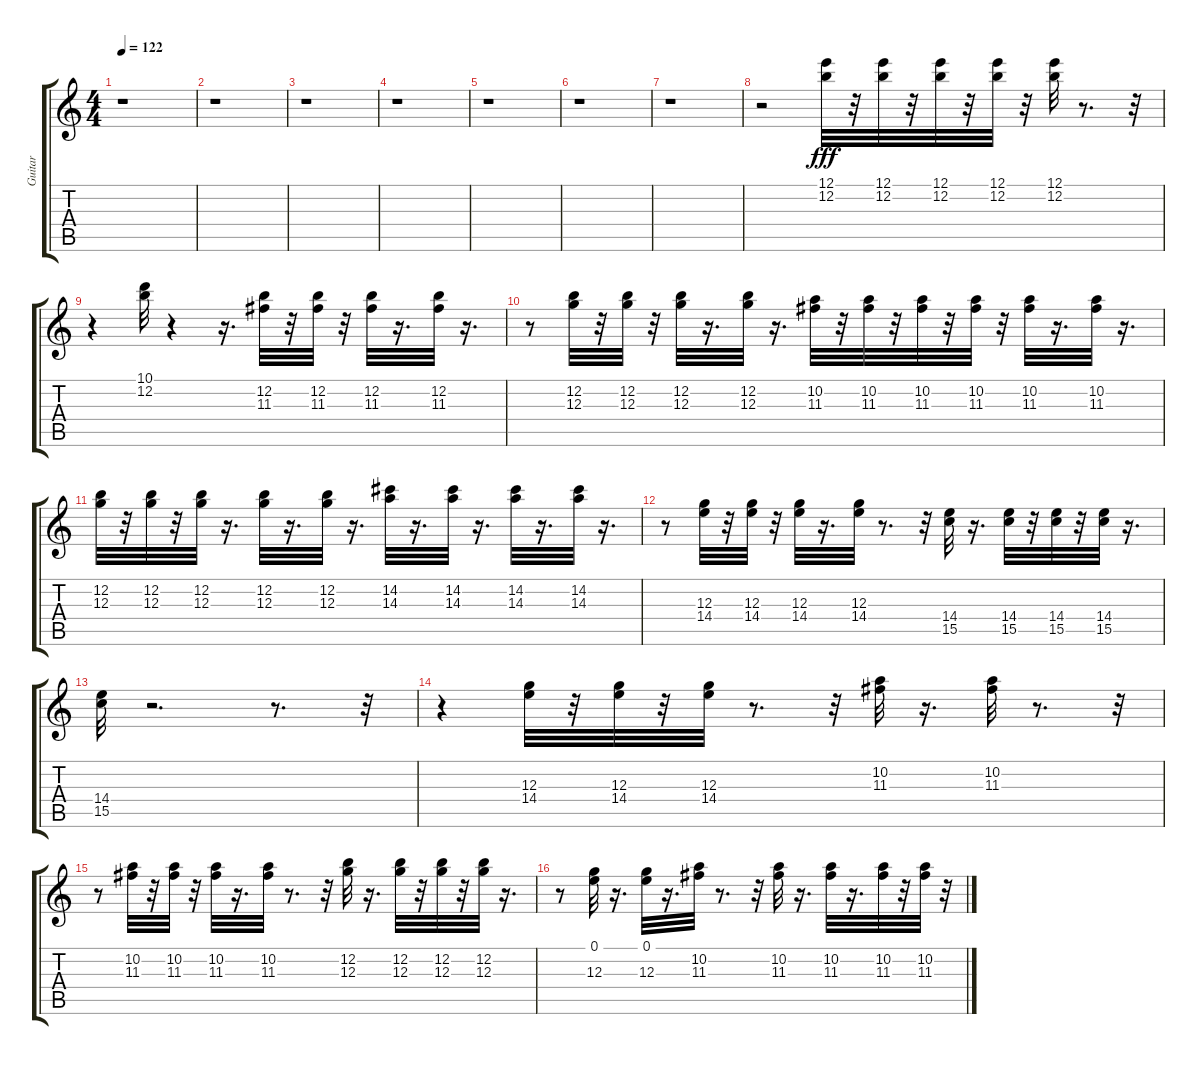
\track ("Guitar" "Guitar") {instrument electricguitarmuted}
\staff {score tabs}
\tuning (E4 B3 G3 D3 A2 E2) {hide}
\ts (4 4)
\tempo 122
\clef g2
\ks c
r.1{dy fff} |
r.1 |
r.1 |
r.1 |
r.1 |
r.1 |
r.1 |
r.2 (12.1 12.2).32 r.32 (12.1 12.2).32 r.32 (12.1 12.2).32 r.32 (12.1 12.2).32 r.32 (12.1 12.2).32 r.8{d} r.32 |
r.4 (10.1 12.2).32 r.4 r.16{d} (12.2 11.3).32 r.32 (12.2 11.3).32 r.32 (12.2 11.3).32 r.16{d} (12.2 11.3).32 r.16{d} |
r.8 (12.2 12.3).32 r.32 (12.2 12.3).32 r.32 (12.2 12.3).32 r.16{d} (12.2 12.3).32 r.16{d} (10.2 11.3).32 r.32 (10.2 11.3).32 r.32 (10.2 11.3).32 r.32 (10.2 11.3).32 r.32 (10.2 11.3).32 r.16{d} (10.2 11.3).32 r.16{d} |
(12.2 12.3).32 r.32 (12.2 12.3).32 r.32 (12.2 12.3).32 r.16{d} (12.2 12.3).32 r.16{d} (12.2 12.3).32 r.16{d} (14.2 14.3).32 r.16{d} (14.2 14.3).32 r.16{d} (14.2 14.3).32 r.16{d} (14.2 14.3).32 r.16{d} |
r.8 (12.3 14.4).32 r.32 (12.3 14.4).32 r.32 (12.3 14.4).32 r.16{d} (12.3 14.4).32 r.8{d} r.32 (14.4 15.5).32 r.16{d} (14.4 15.5).32 r.32 (14.4 15.5).32 r.32 (14.4 15.5).32 r.16{d} |
(14.4 15.5).32 r.2{d} r.8{d} r.32 |
r.4 (12.3 14.4).32 r.32 (12.3 14.4).32 r.32 (12.3 14.4).32 r.8{d} r.32 (10.2 11.3).32 r.16{d} (10.2 11.3).32 r.8{d} r.32 |
r.8 (10.2 11.3).32 r.32 (10.2 11.3).32 r.32 (10.2 11.3).32 r.16{d} (10.2 11.3).32 r.8{d} r.32 (12.2 12.3).32 r.16{d} (12.2 12.3).32 r.32 (12.2 12.3).32 r.32 (12.2 12.3).32 r.16{d} |
r.8 (0.1 12.3).32 r.16{d} (0.1 12.3).32 r.16{d} (10.2 11.3).32 r.8{d} r.32 (10.2 11.3).32 r.16{d} (10.2 11.3).32 r.16{d} (10.2 11.3).32 r.32 (10.2 11.3).32 r.32
